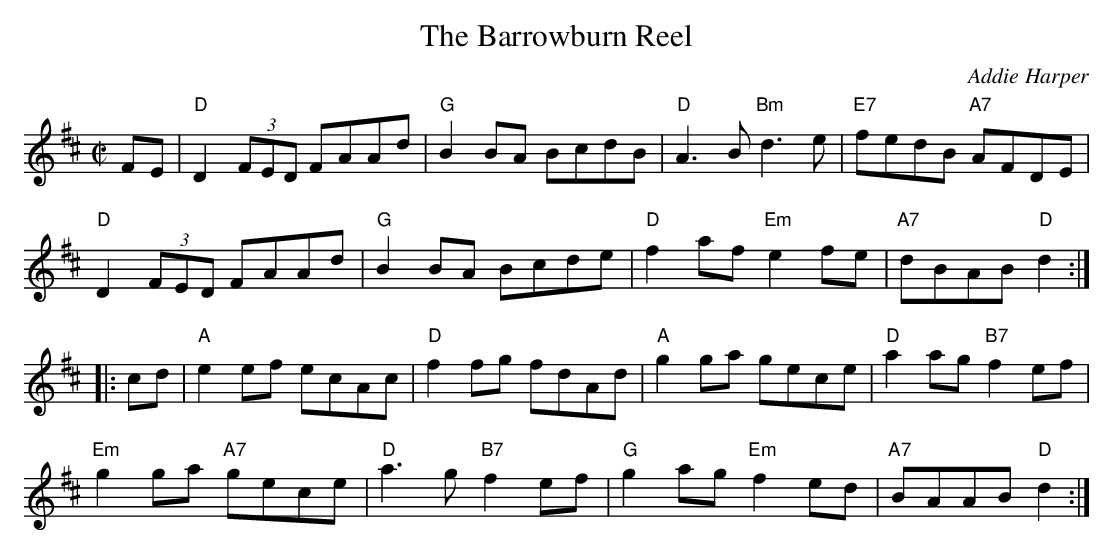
X:1
T:Barrowburn Reel, The
C:Addie Harper
M:C|
L:1/8
K:D
FE|"D"D2 (3FED FAAd|"G"B2 BA BcdB|"D"A3B "Bm"d3e|"E7"fedB "A7"AFDE|
"D"D2 (3FED FAAd|"G"B2 BA Bcde|"D"f2af "Em"e2fe|"A7"dBAB "D"d2:|
|:cd|"A"e2 ef ecAc|"D"f2  fg fdAd|"A"g2 ga gece|"D"a2 ag "B7"f2 ef|
"Em"g2 ga "A7"gece|"D"a3g "B7"f2 ef|"G"g2ag "Em"f2ed|"A7"BAAB "D"d2:|
